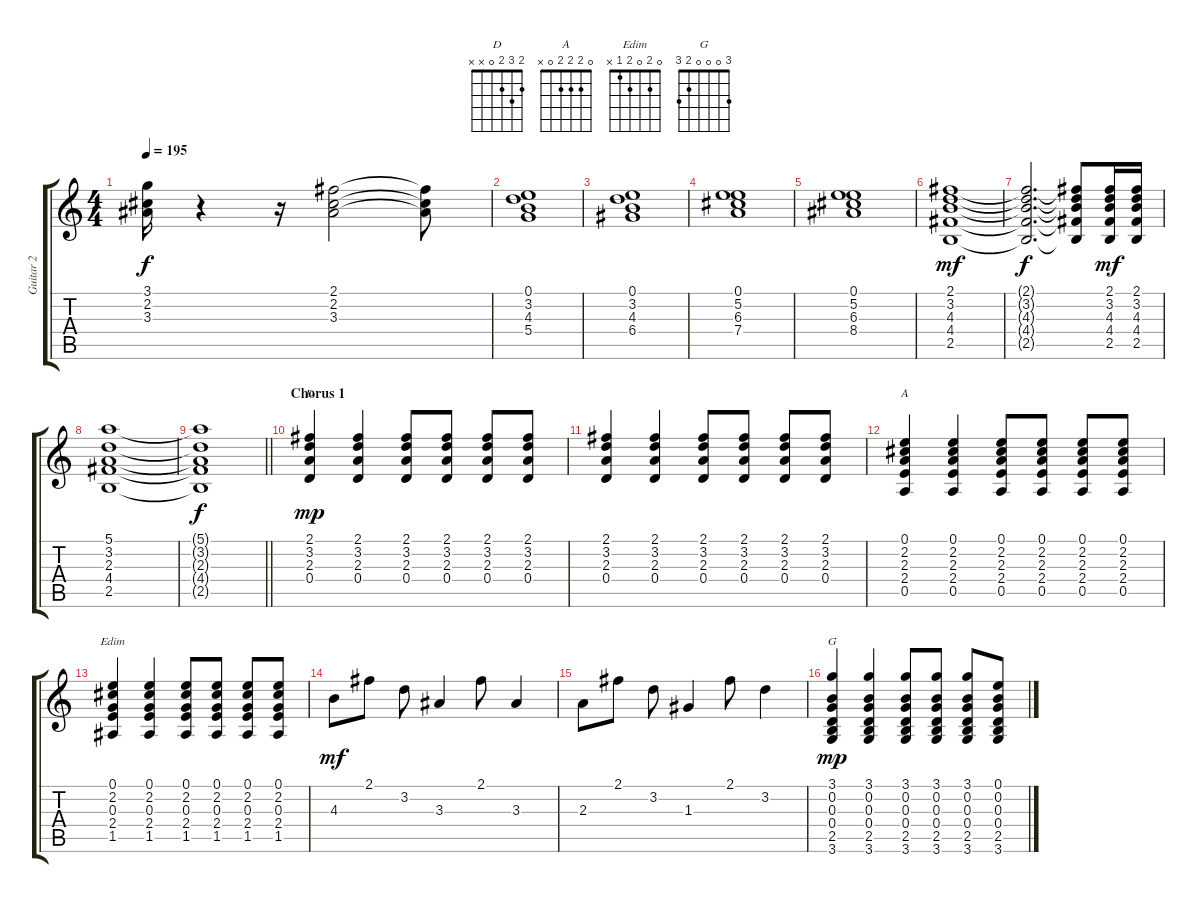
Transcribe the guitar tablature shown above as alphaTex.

\track ("Guitar 2" "Guitar 2") {instrument distortionguitar}
\staff {score tabs}
\tuning (E4 B3 G3 D3 A2 E2) {hide}
\chord ("D" 2 3 2 0 x x)
\chord ("A" 0 2 2 2 0 x)
\chord ("Edim" 0 2 0 2 1 x)
\chord ("G" 3 0 0 0 2 3)
\ts (4 4)
\tempo 195
\clef g2
\ks c
(3.1 2.2 3.3).16{dy f} r.4 r.16 (2.1 2.2 3.3).2 (2.1{t} 2.2{t} 3.3{t}).8 |
(0.1 3.2 4.3 5.4).1{instrument distortionguitar} |
(0.1 3.2 4.3 6.4).1 |
(0.1 5.2 6.3 7.4).1 |
(0.1 5.2 6.3 8.4).1 |
(2.1 3.2 4.3 4.4 2.5).1{dy mf} |
(2.1{t} 3.2{t} 4.3{t} 4.4{t} 2.5{t}).2{d dy f} (2.1{t} 3.2{t} 4.3{t} 4.4{t} 2.5{t}).8 (2.1 3.2 4.3 4.4 2.5).16{dy mf} (2.1 3.2 4.3 4.4 2.5).16 |
(5.1 3.2 2.3 4.4 2.5).1 |
\barLineRight lightlight
(5.1{t} 3.2{t} 2.3{t} 4.4{t} 2.5{t}).1{dy f} |
\section ("" "Chorus 1")
(2.1 3.2 2.3 0.4).4{ch "D" dy mp} (2.1 3.2 2.3 0.4).4 (2.1 3.2 2.3 0.4).8 (2.1 3.2 2.3 0.4).8 (2.1 3.2 2.3 0.4).8 (2.1 3.2 2.3 0.4).8 |
(2.1 3.2 2.3 0.4).4 (2.1 3.2 2.3 0.4).4 (2.1 3.2 2.3 0.4).8 (2.1 3.2 2.3 0.4).8 (2.1 3.2 2.3 0.4).8 (2.1 3.2 2.3 0.4).8 |
(0.1 2.2 2.3 2.4 0.5).4{ch "A"} (0.1 2.2 2.3 2.4 0.5).4 (0.1 2.2 2.3 2.4 0.5).8 (0.1 2.2 2.3 2.4 0.5).8 (0.1 2.2 2.3 2.4 0.5).8 (0.1 2.2 2.3 2.4 0.5).8 |
(0.1 2.2 0.3 2.4 1.5).4{ch "Edim"} (0.1 2.2 0.3 2.4 1.5).4 (0.1 2.2 0.3 2.4 1.5).8 (0.1 2.2 0.3 2.4 1.5).8 (0.1 2.2 0.3 2.4 1.5).8 (0.1 2.2 0.3 2.4 1.5).8 |
4.3.8{dy mf} 2.1.8 3.2.8 3.3.4 2.1.8 3.3.4 |
2.3.8 2.1.8 3.2.8 1.3.4 2.1.8 3.2.4 |
(3.1 0.2 0.3 0.4 2.5 3.6).4{ch "G" dy mp} (3.1 0.2 0.3 0.4 2.5 3.6).4 (3.1 0.2 0.3 0.4 2.5 3.6).8 (3.1 0.2 0.3 0.4 2.5 3.6).8 (3.1 0.2 0.3 0.4 2.5 3.6).8 (0.1 0.2 0.3 0.4 2.5 3.6).8
